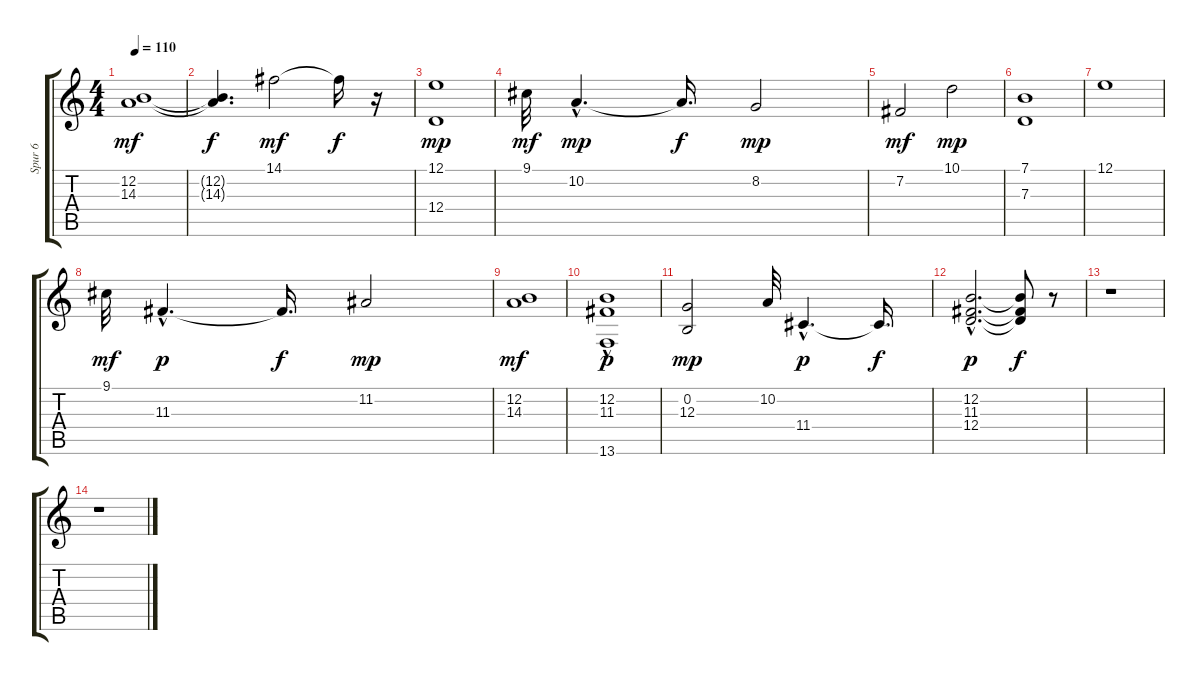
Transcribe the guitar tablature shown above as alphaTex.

\track ("Spur 6" "Spur 6") {instrument lead1square}
\staff {score tabs}
\tuning (E4 B3 G3 D3 A2 E2) {hide}
\ts (4 4)
\tempo 110
\clef g2
\ks c
(12.2 14.3).1{dy mf} |
(12.2{t} 14.3{t}).4{d dy f} 14.1.2{dy mf} 14.1{t}.16{dy f} r.16 |
(12.1 12.4).1{dy mp} |
9.1.32{dy mf} 10.2{hac}.4{d dy mp} 10.2{t}.16{d dy f} 8.2.2{dy mp} |
7.2.2{dy mf} 10.1.2{dy mp} |
(7.1 7.3).1 |
12.1.1 |
9.1.32{dy mf} 11.3{hac}.4{d dy p} 11.3{t}.16{d dy f} 11.2.2{dy mp} |
(12.2 14.3).1{dy mf} |
(12.2 11.3 13.6{hac}).1{dy p volume 8} |
(0.2 12.3).2{dy mp} 10.2.32 11.4{hac}.4{d dy p} 11.4{t}.16{d dy f} |
(12.2{hac} 11.3{hac} 12.4{hac}).2{d dy p} (12.2{t} 11.3{t} 12.4{t}).8{dy f} r.8 |
r.1 |
r.1
